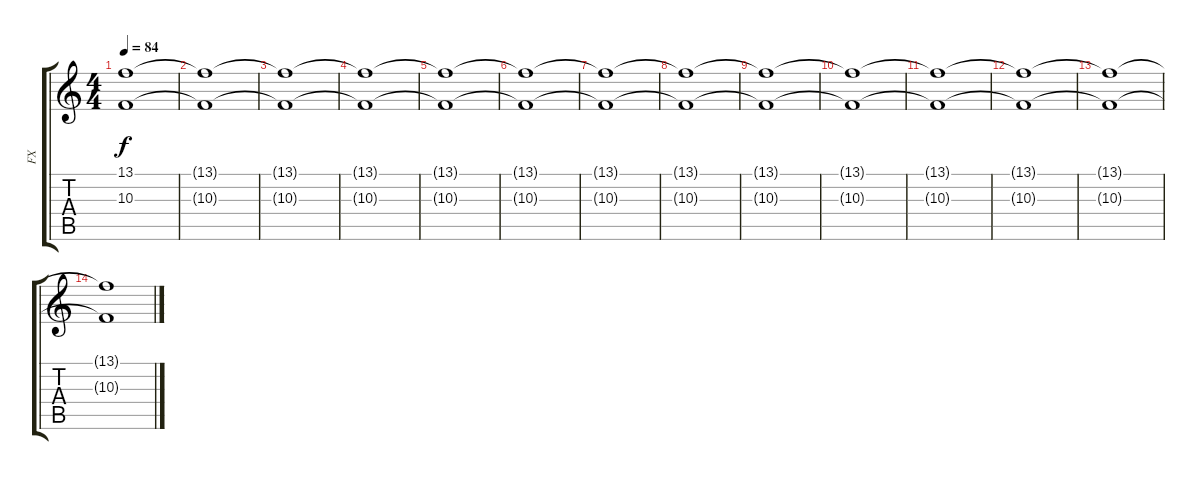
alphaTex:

\track ("FX" "FX") {instrument shanai}
\staff {score tabs}
\tuning (E4 B3 G3 D3 A2 E2) {hide}
\ts (4 4)
\tempo 84
\clef g2
\ks c
(13.1{t} 10.3{t}).1{dy f} |
(13.1{t} 10.3{t}).1 |
(13.1{t} 10.3{t}).1 |
(13.1{t} 10.3{t}).1 |
(13.1{t} 10.3{t}).1 |
(13.1{t} 10.3{t}).1 |
(13.1{t} 10.3{t}).1 |
(13.1{t} 10.3{t}).1 |
(13.1{t} 10.3{t}).1 |
(13.1{t} 10.3{t}).1 |
(13.1{t} 10.3{t}).1 |
(13.1{t} 10.3{t}).1 |
(13.1{t} 10.3{t}).1 |
(13.1{t} 10.3{t}).1
